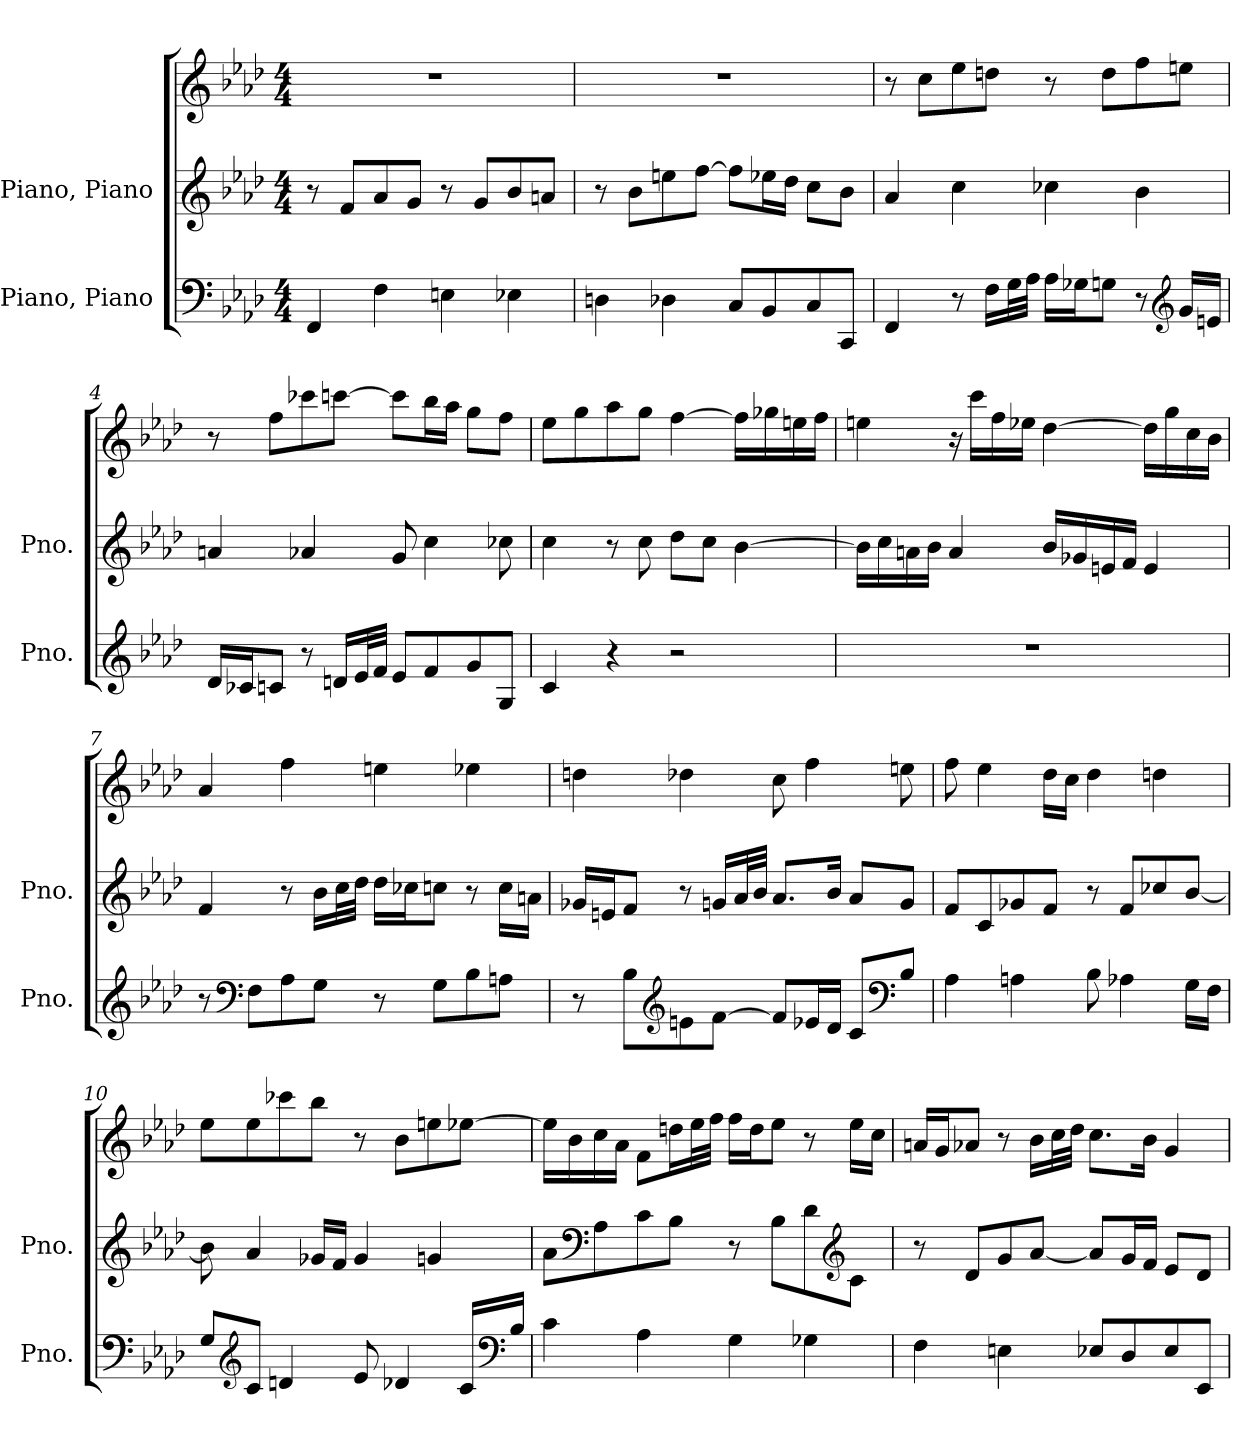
**kern	**kern	**kern
*part2	*part1	*part1
*staff3	*staff2	*staff1
*I"Piano, Piano	*I"Piano, Piano	*
*I'Pno.	*I'Pno.	*
*clefF4	*clefG2	*clefG2
*k[b-e-a-d-]	*k[b-e-a-d-]	*k[b-e-a-d-]
*M4/4	*M4/4	*M4/4
*MM120	*MM120	*MM120
=1	=1	=1
4FF/	8r	1r
.	8f/L	.
4F\	8a-/	.
.	8g/J	.
4En\	8r	.
.	8g/L	.
4E-X\	8b-/	.
.	8an/J	.
=2	=2	=2
4Dn\	8r	1r
.	8b-\L	.
4D-X\	8een\	.
.	[8ff\J	.
8C/L	8ff\L]	.
8BB-/	16ee-X\L	.
.	16dd-\JJ	.
8C/	8cc\L	.
8CC/J	8b-\J	.
=3	=3	=3
4FF/	4a-/	8r
.	.	8cc\L
8r	4cc\	8ee-\
16F\LL	.	8ddn\J
32G\L	.	.
32A-\JJJ	.	.
16A-\LL	4cc-X\	8r
16G-X\J	.	.
8Gn\J	.	8dd\L
8r	4b-\	8ff\
*clefG2	*	*
16g/LL	.	8een\J
16en/JJ	.	.
!!LO:LB:g=z
=4	=4	=4
16d-/LL	4an/	8r
16c-X/J	.	.
8cn/J	.	8ff\L
8r	4a-X/	8ccc-X\
16dn/LL	.	[8cccn\J
32e-/L	.	.
32f/JJJ	.	.
8e-/L	8g/	8ccc\L]
8f/	4cc\	16bb-\L
.	.	16aa-\JJ
8g/	.	8gg\L
8G/J	8cc-X\	8ff\J
=5	=5	=5
4c/	4cc\	8ee-\L
.	.	8gg\
4r	8r	8aa-\
.	8cc\	8gg\J
2r	8dd-\L	[4ff\
.	8cc\J	.
.	[4b-\	16ff\LL]
.	.	16gg-X\
.	.	16een\
.	.	16ff\JJ
!!LO:LB:g=z
=6	=6	=6
1r	16b-\LL]	4een\
.	16cc\	.
.	16an\	.
.	16b-\JJ	.
.	4a/	16r
.	.	16ccc\LL
.	.	16ff\
.	.	16ee-X\JJ
.	16b-/LL	[4dd-\
.	16g-X/	.
.	16en/	.
.	16f/JJ	.
.	4e/	16dd-\LL]
.	.	16gg\
.	.	16cc\
.	.	16b-\JJ
=7	=7	=7
8r	4f/	4a-/
*clefF4	*	*
8F\L	.	.
8A-\	8r	4ff\
8G\J	16b-\LL	.
.	32cc\L	.
.	32dd-\JJJ	.
8r	16dd-\LL	4een\
.	16cc-X\J	.
8G\L	8ccn\J	.
8B-\	8r	4ee-X\
8An\J	16cc\LL	.
.	16an\JJ	.
!!LO:LB:g=z
=8	=8	=8
8r	16g-X/LL	4ddn\
.	16en/J	.
8B-\L	8f/J	.
*clefG2	*	*
8en\	8r	4dd-X\
[8f\J	16gn/LL	.
.	32a-/L	.
.	32b-/JJJ	.
8f/L]	8.a-/L	8cc\
16e-X/L	.	4ff\
16d-/JJ	16b-/Jk	.
8c/L	8a-/L	.
*clefF4	*	*
8B-/J	8g/J	8een\
=9	=9	=9
4A-\	8f/L	8ff\
.	8c/	4ee-\
4An\	8g-X/	.
.	8f/J	16dd-\LL
.	.	16cc\JJ
8B-\	8r	4dd-\
4A-X\	8f/L	.
.	8cc-X/	4ddn\
16G\LL	[8b-/J	.
16F\JJ	.	.
!!LO:PB:g=z
=10	=10	=10
8G/L	8b-\]	8ee-\L
*clefG2	*	*
8c/J	4a-/	8ee-\
4dn/	.	8ccc-X\
.	16g-X/LL	8bb-\J
.	16f/JJ	.
8e-/	4g-/	8r
4d-X/	.	8b-\L
.	4gn/	8een\
16c/LL	.	[8ee-X\J
*clefF4	*	*
16B-/JJ	.	.
=11	=11	=11
4c\	8a-\L	16ee-\LL]
.	.	16b-\
*	*clefF4	*
.	8A-\	16cc\
.	.	16a-\JJ
4A-\	8c\	8f\L
.	8B-\J	16ddn\L
.	.	32ee-\L
.	.	32ff\JJJ
4G\	8r	16ff\LL
.	.	16dd\J
.	8B-\L	8ee-\J
4G-X\	8d-\	8r
*	*clefG2	*
.	8c\J	16ee-\LL
.	.	16cc\JJ
!!LO:LB:g=z
=12	=12	=12
4F\	8r	16an/LL
.	.	16g/J
.	8d-/L	8a-X/J
4En\	8g/	8r
.	[8a-/J	16b-\LL
.	.	32cc\L
.	.	32dd-\JJJ
8E-X/L	8a-/L]	8.cc\L
8D-/	16g/L	.
.	16f/JJ	16b-\Jk
8E-/	8e-/L	4g/
8EE-/J	8d-/J	.
=	=	=
*-	*-	*-
